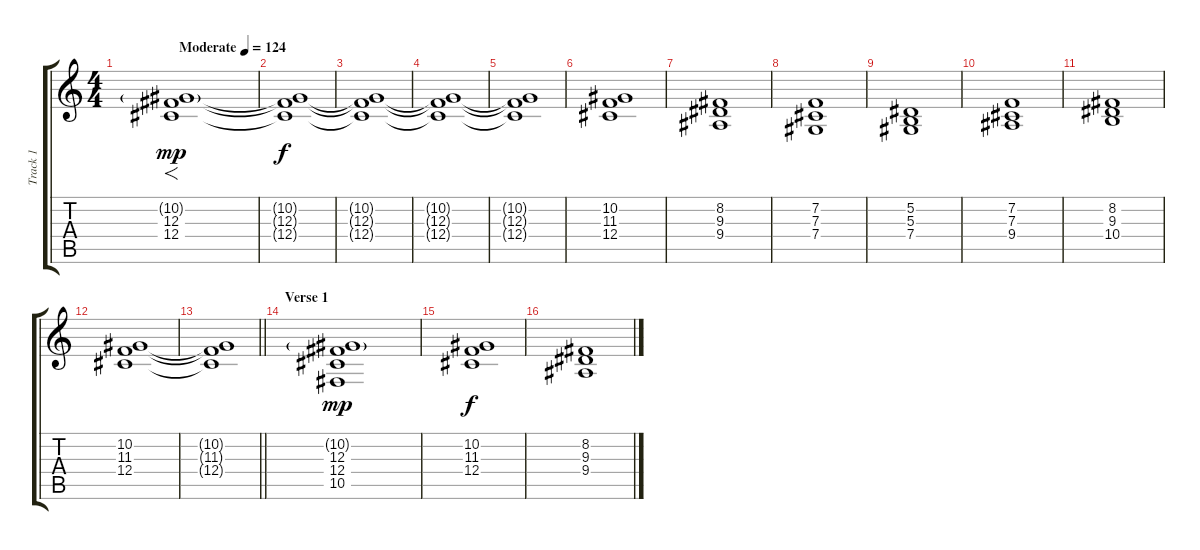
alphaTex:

\track ("Track 1" "Track 1") {instrument stringensemble2}
\staff {score tabs}
\tuning (Eb4 Bb3 Gb3 Db3 Ab2 Eb2) {hide}
\ts (4 4)
\tempo (124 "Moderate")
\clef g2
\ks c
(10.2{g} 12.3 12.4).1{f dy mp instrument stringensemble2} |
(10.2{t} 12.3{t} 12.4{t}).1{dy f} |
(10.2{t} 12.3{t} 12.4{t}).1 |
(10.2{t} 12.3{t} 12.4{t}).1 |
(10.2{t} 12.3{t} 12.4{t}).1 |
(10.2 11.3 12.4).1 |
(8.2 9.3 9.4).1 |
(7.2 7.3 7.4).1 |
(5.2 5.3 7.4).1 |
(7.2 7.3 9.4).1 |
(8.2 9.3 10.4).1 |
(10.2 11.3 12.4).1 |
\barLineRight lightlight
(10.2{t} 11.3{t} 12.4{t}).1 |
\section ("" "Verse 1")
(10.2{g} 12.3 12.4 10.5).1{dy mp} |
(10.2 11.3 12.4).1{dy f} |
(8.2 9.3 9.4).1
